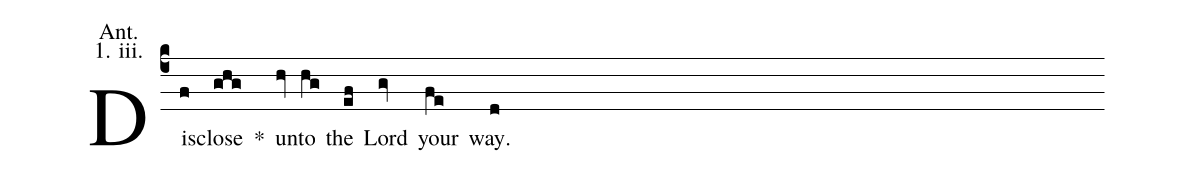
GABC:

annotation: Ant.;
annotation: 1. iii.;
%%
(c4) Dis(f)close(ghg) <sp>*</sp>() un(hv)to(hg) the(ef) Lord(gv) your(fe) way.(d)
